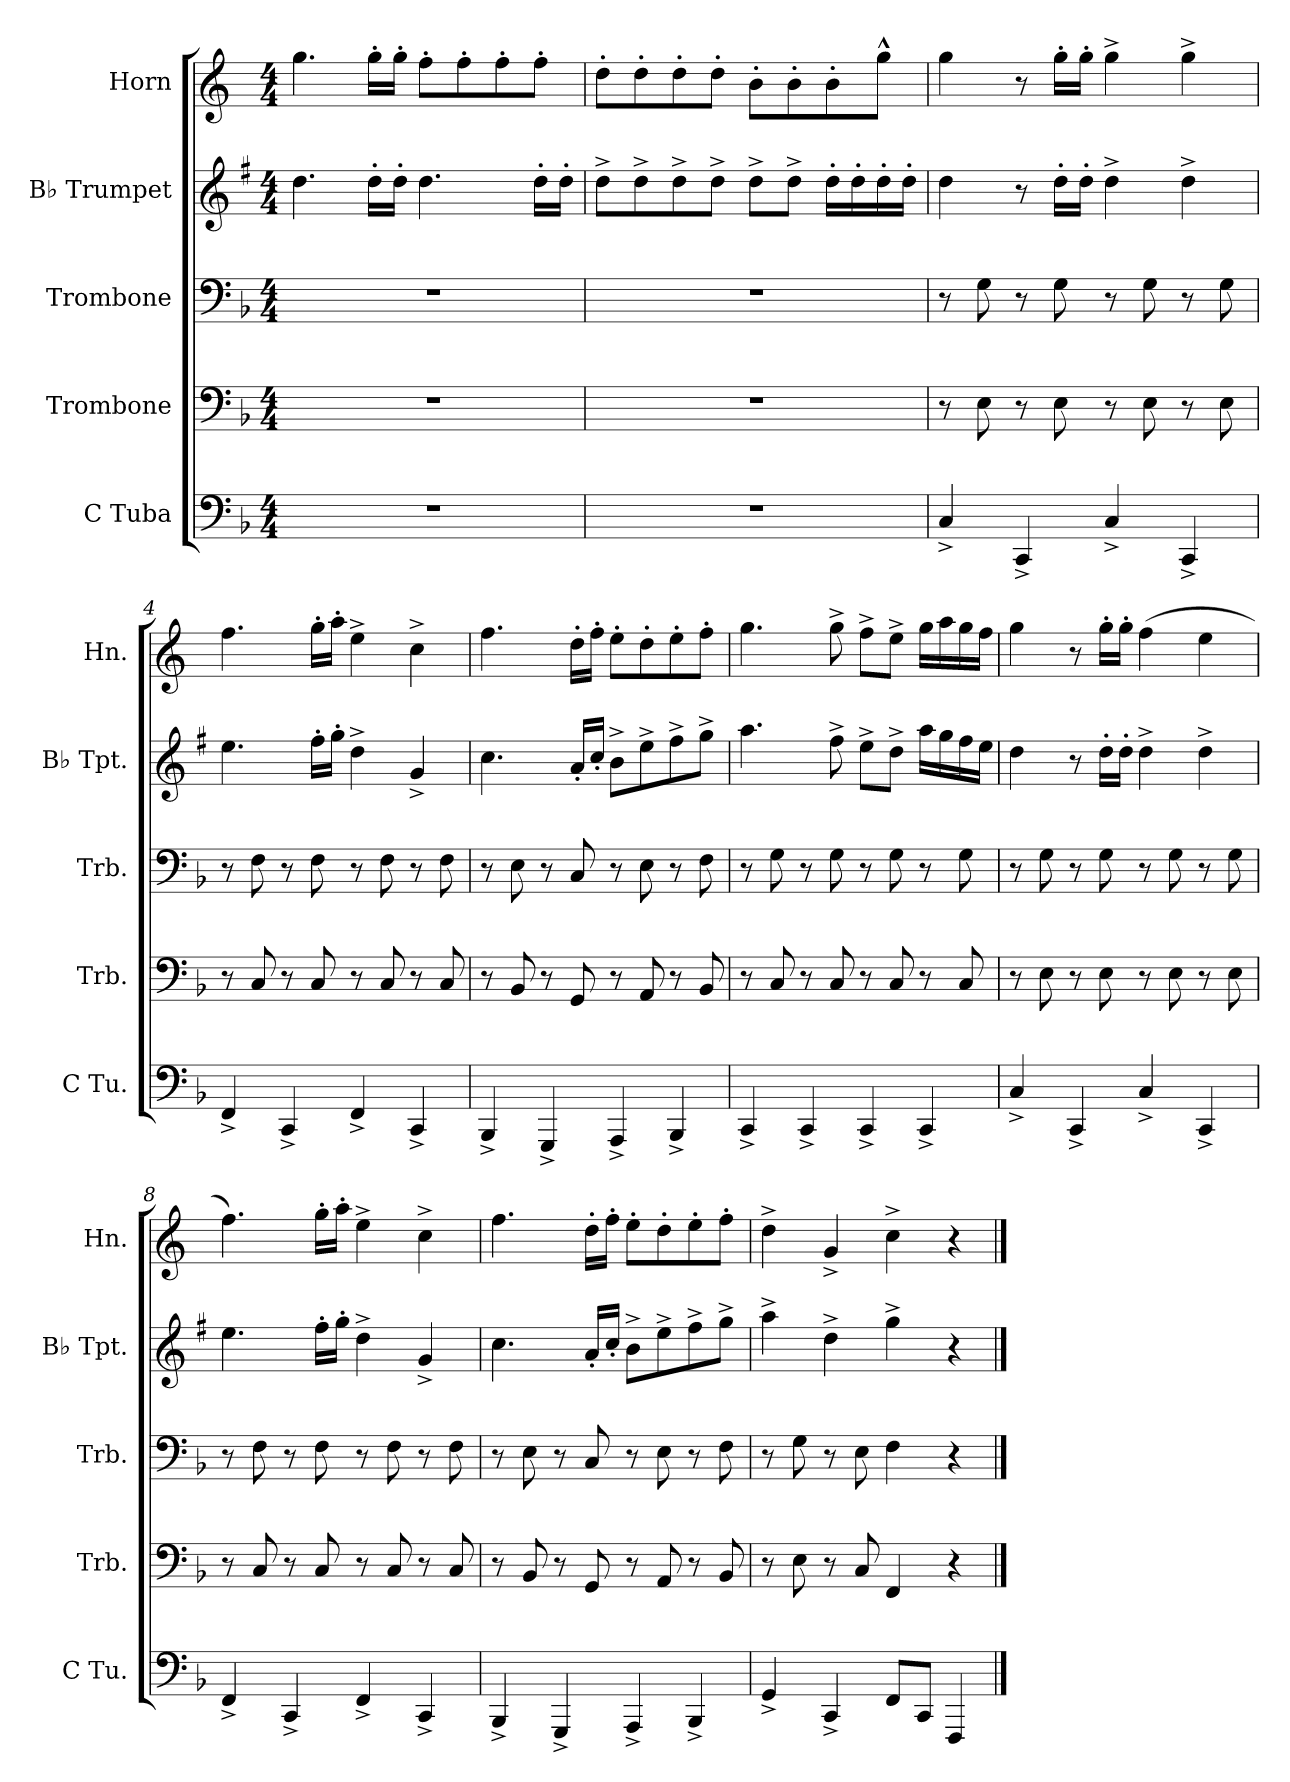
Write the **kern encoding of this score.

**kern	**kern	**kern	**kern	**kern
*part5	*part4	*part3	*part2	*part1
*staff5	*staff4	*staff3	*staff2	*staff1
*I"C Tuba	*I"Trombone	*I"Trombone	*I"B♭ Trumpet	*I"Horn
*I'C Tu.	*I'Trb.	*I'Trb.	*I'B♭ Tpt.	*I'Hn.
*clefF4	*clefF4	*clefF4	*clefG2	*clefG2
*	*	*	*ITrd1c2	*ITrd4c7
*k[b-]	*k[b-]	*k[b-]	*k[b-]	*k[b-]
*F:	*F:	*F:	*F:	*F:
*M4/4	*M4/4	*M4/4	*M4/4	*M4/4
=1	=1	=1	=1	=1
1r	1r	1r	4.cc\	4.cc\
.	.	.	16cc'\LL	16cc'\LL
.	.	.	16cc'\JJ	16cc'\JJ
.	.	.	4.cc\	8b-'\L
.	.	.	.	8b-'\
.	.	.	.	8b-'\
.	.	.	16cc'\LL	8b-'\J
.	.	.	16cc'\JJ	.
=2	=2	=2	=2	=2
1r	1r	1r	8cc^\L	8g'\L
.	.	.	8cc^\	8g'\
.	.	.	8cc^\	8g'\
.	.	.	8cc^\J	8g'\J
.	.	.	8cc^\L	8e'\L
.	.	.	8cc^\J	8e'\
.	.	.	16cc'\LL	8e'\
.	.	.	16cc'\	.
.	.	.	16cc'\	8cc^^\J
.	.	.	16cc'\JJ	.
=3	=3	=3	=3	=3
4C^/	8r	8r	4cc\	4cc\
.	8E\	8G\	.	.
4CC^/	8r	8r	8r	8r
.	8E\	8G\	16cc'\LL	16cc'\LL
.	.	.	16cc'\JJ	16cc'\JJ
4C^/	8r	8r	4cc^\	4cc^\
.	8E\	8G\	.	.
4CC^/	8r	8r	4cc^\	4cc^\
.	8E\	8G\	.	.
=4	=4	=4	=4	=4
4FF^/	8r	8r	4.dd\	4.b-\
.	8C/	8F\	.	.
4CC^/	8r	8r	.	.
.	8C/	8F\	16ee'\LL	16cc'\LL
.	.	.	16ff'\JJ	16dd'\JJ
4FF^/	8r	8r	4cc^\	4a^\
.	8C/	8F\	.	.
4CC^/	8r	8r	4f^/	4f^\
.	8C/	8F\	.	.
!!LO:LB:g=z
=5	=5	=5	=5	=5
4BBB-^/	8r	8r	4.b-\	4.b-\
.	8BB-/	8E\	.	.
4GGG^/	8r	8r	.	.
.	8GG/	8C/	16g'/LL	16g'\LL
.	.	.	16b-'/JJ	16b-'\JJ
4AAA^/	8r	8r	8a^\L	8a'\L
.	8AA/	8E\	8dd^\	8g'\
4BBB-^/	8r	8r	8ee^\	8a'\
.	8BB-/	8F\	8ff^\J	8b-'\J
=6	=6	=6	=6	=6
4CC^/	8r	8r	4.gg\	4.cc\
.	8C/	8G\	.	.
4CC^/	8r	8r	.	.
.	8C/	8G\	8ee^\	8cc^\
4CC^/	8r	8r	8dd^\L	8b-^\L
.	8C/	8G\	8cc^\J	8a^\J
4CC^/	8r	8r	16gg\LL	16cc\LL
.	.	.	16ff\	16dd\
.	8C/	8G\	16ee\	16cc\
.	.	.	16dd\JJ	16b-\JJ
=7	=7	=7	=7	=7
4C^/	8r	8r	4cc\	4cc\
.	8E\	8G\	.	.
4CC^/	8r	8r	8r	8r
.	8E\	8G\	16cc'\LL	16cc'\LL
.	.	.	16cc'\JJ	16cc'\JJ
4C^/	8r	8r	4cc^\	(4b-\
.	8E\	8G\	.	.
4CC^/	8r	8r	4cc^\	4a\
.	8E\	8G\	.	.
=8	=8	=8	=8	=8
4FF^/	8r	8r	4.dd\	4.b-\)
.	8C/	8F\	.	.
4CC^/	8r	8r	.	.
.	8C/	8F\	16ee'\LL	16cc'\LL
.	.	.	16ff'\JJ	16dd'\JJ
4FF^/	8r	8r	4cc^\	4a^\
.	8C/	8F\	.	.
4CC^/	8r	8r	4f^/	4f^\
.	8C/	8F\	.	.
!!LO:PB:g=z
=9	=9	=9	=9	=9
4BBB-^/	8r	8r	4.b-\	4.b-\
.	8BB-/	8E\	.	.
4GGG^/	8r	8r	.	.
.	8GG/	8C/	16g'/LL	16g'\LL
.	.	.	16b-'/JJ	16b-'\JJ
4AAA^/	8r	8r	8a^\L	8a'\L
.	8AA/	8E\	8dd^\	8g'\
4BBB-^/	8r	8r	8ee^\	8a'\
.	8BB-/	8F\	8ff^\J	8b-'\J
=10	=10	=10	=10	=10
4GG^/	8r	8r	4gg^\	4g^\
.	8E\	8G\	.	.
4CC^/	8r	8r	4cc^\	4c^/
.	8C/	8E\	.	.
8FF/L	4FF/	4F\	4ff^\	4f^\
8CC/J	.	.	.	.
4FFF/	4r	4r	4r	4r
==	==	==	==	==
*-	*-	*-	*-	*-
